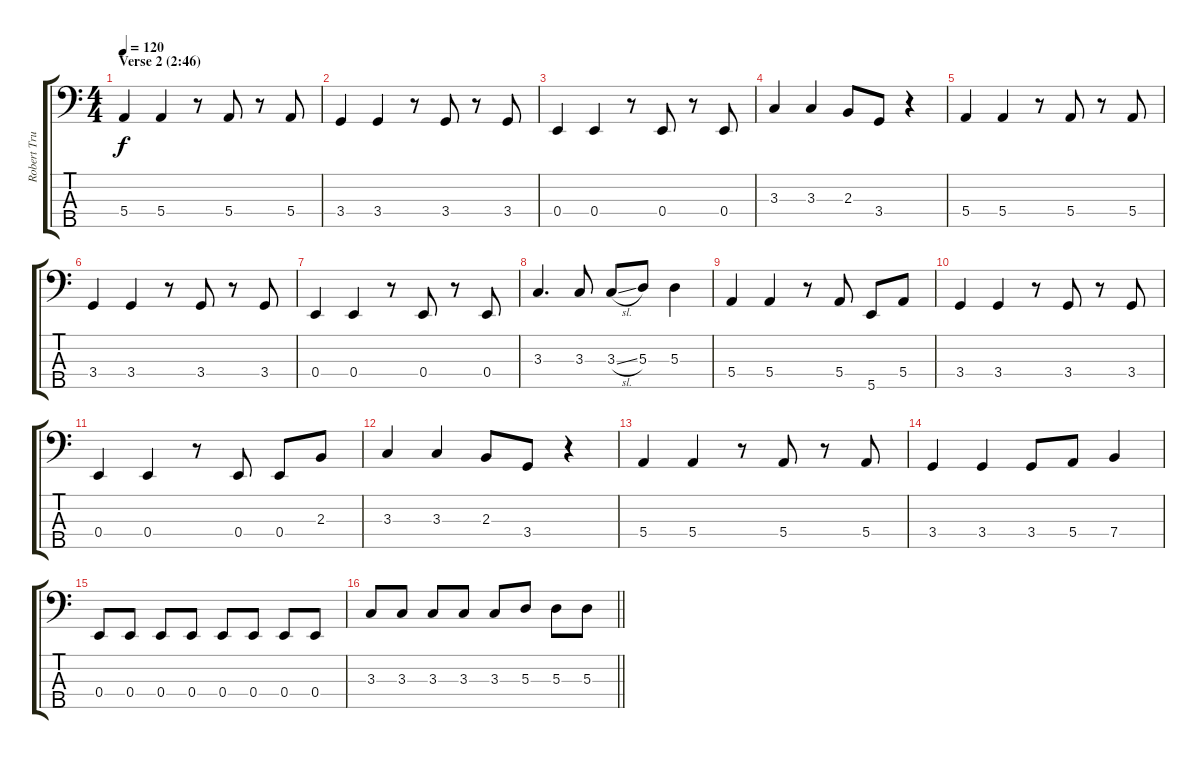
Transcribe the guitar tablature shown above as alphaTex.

\track ("Robert Trujillo Bass Gtr." "Robert Tru") {instrument electricbassfinger}
\staff {score tabs}
\tuning (G2 D2 A1 E1 B0) {hide}
\ts (4 4)
\section ("" "Verse 2 (2:46)")
\tempo 120
\clef f4
\ks aminor
5.4.4{dy f} 5.4.4 r.8 5.4.8 r.8 5.4.8 |
3.4.4 3.4.4 r.8 3.4.8 r.8 3.4.8 |
0.4.4 0.4.4 r.8 0.4.8 r.8 0.4.8 |
3.3.4 3.3.4 2.3.8 3.4.8 r.4 |
5.4.4 5.4.4 r.8 5.4.8 r.8 5.4.8 |
3.4.4 3.4.4 r.8 3.4.8 r.8 3.4.8 |
0.4.4 0.4.4 r.8 0.4.8 r.8 0.4.8 |
3.3.4{d} 3.3.8 3.3{sl}.8 5.3.8 5.3.4 |
5.4.4 5.4.4 r.8 5.4.8 5.5.8 5.4.8 |
3.4.4 3.4.4 r.8 3.4.8 r.8 3.4.8 |
0.4.4 0.4.4 r.8 0.4.8 0.4.8 2.3.8 |
3.3.4 3.3.4 2.3.8 3.4.8 r.4 |
5.4.4 5.4.4 r.8 5.4.8 r.8 5.4.8 |
3.4.4 3.4.4 3.4.8 5.4.8 7.4.4 |
0.4.8 0.4.8 0.4.8 0.4.8 0.4.8 0.4.8 0.4.8 0.4.8 |
\barLineRight lightlight
3.3.8 3.3.8 3.3.8 3.3.8 3.3.8 5.3.8 5.3.8 5.3.8
